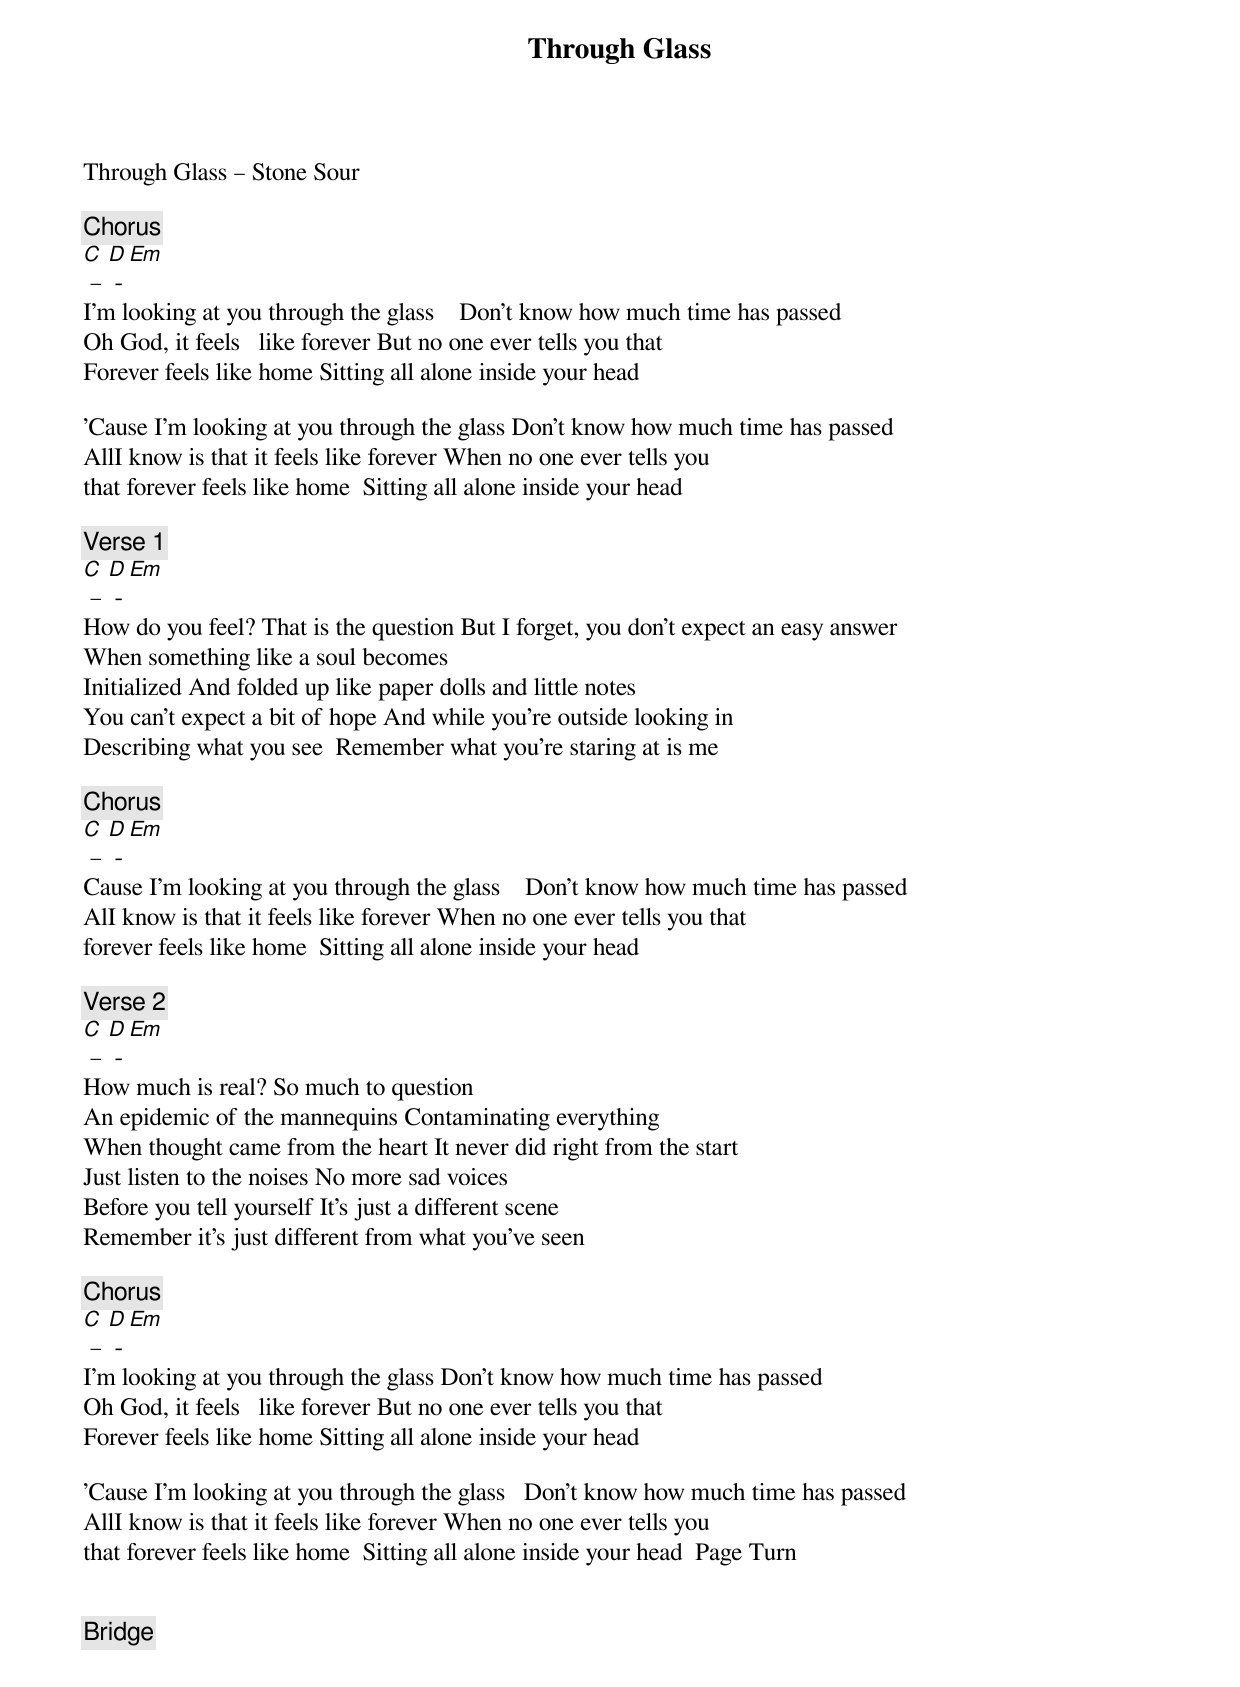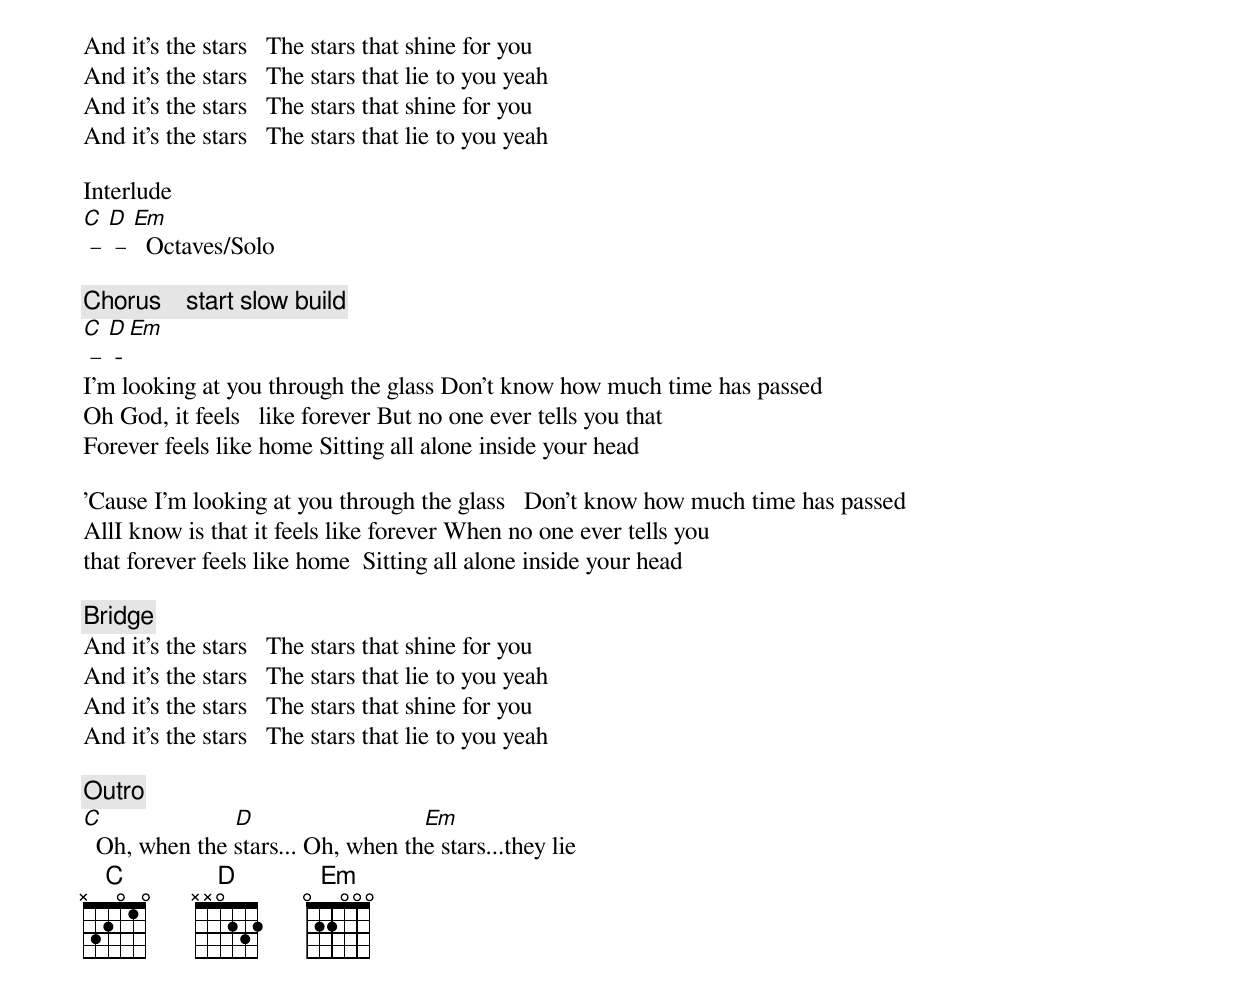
{title: Through Glass}
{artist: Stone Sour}
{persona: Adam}
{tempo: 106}
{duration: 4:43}
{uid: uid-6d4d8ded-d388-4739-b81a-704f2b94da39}
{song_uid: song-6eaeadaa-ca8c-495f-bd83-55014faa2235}



Through Glass – Stone Sour

{comment: Chorus}
[C] – [D] - [Em]
I'm looking at you through the glass	   Don't know how much time has passed
Oh God, it feels   like forever	But no one ever tells you that
Forever feels like home	Sitting all alone inside your head

'Cause I'm looking at you through the glass Don't know how much time has passed
AllI know is that it feels like forever	When no one ever tells you
that forever feels like home 	Sitting all alone inside your head

{comment: Verse 1}
[C] – [D] - [Em]
How do you feel? That is the question	But I forget, you don't expect an easy answer
When something like a soul becomes
Initialized And folded up like paper dolls and little notes
You can't expect a bit of hope And while you're outside looking in
Describing what you see 	Remember what you're staring at is me

{comment: Chorus}
[C] – [D] - [Em]
Cause I'm looking at you through the glass    Don't know how much time has passed
AlI know is that it feels like forever When no one ever tells you that
forever feels like home 	Sitting all alone inside your head

{comment: Verse 2}
[C] – [D] - [Em]
How much is real? So much to question
An epidemic of the mannequins Contaminating everything
When thought came from the heart	It never did right from the start
Just listen to the noises	No more sad voices
Before you tell yourself It's just a different scene
Remember it's just different from what you've seen

{comment: Chorus}
[C] – [D] - [Em]
I'm looking at you through the glass	Don't know how much time has passed
Oh God, it feels   like forever	But no one ever tells you that
Forever feels like home	Sitting all alone inside your head

'Cause I'm looking at you through the glass   Don't know how much time has passed
AllI know is that it feels like forever	When no one ever tells you
that forever feels like home 	Sitting all alone inside your head		Page Turn


{comment: Bridge}
And it's the stars 		The stars that shine for you
And it's the stars 		The stars that lie to you yeah
And it's the stars 		The stars that shine for you
And it's the stars 		The stars that lie to you yeah

Interlude
[C] – [D] – [Em]		Octaves/Solo

{comment: Chorus    start slow build}
[C] – [D] - [Em]
I'm looking at you through the glass	Don't know how much time has passed
Oh God, it feels   like forever	But no one ever tells you that
Forever feels like home	Sitting all alone inside your head

'Cause I'm looking at you through the glass   Don't know how much time has passed
AllI know is that it feels like forever	When no one ever tells you
that forever feels like home 	Sitting all alone inside your head

{comment: Bridge}
And it's the stars 		The stars that shine for you
And it's the stars 		The stars that lie to you yeah
And it's the stars 		The stars that shine for you
And it's the stars 		The stars that lie to you yeah

{comment: Outro}
[C]                     [D]                           [Em]
  Oh, when the stars... Oh, when the stars...they lie
